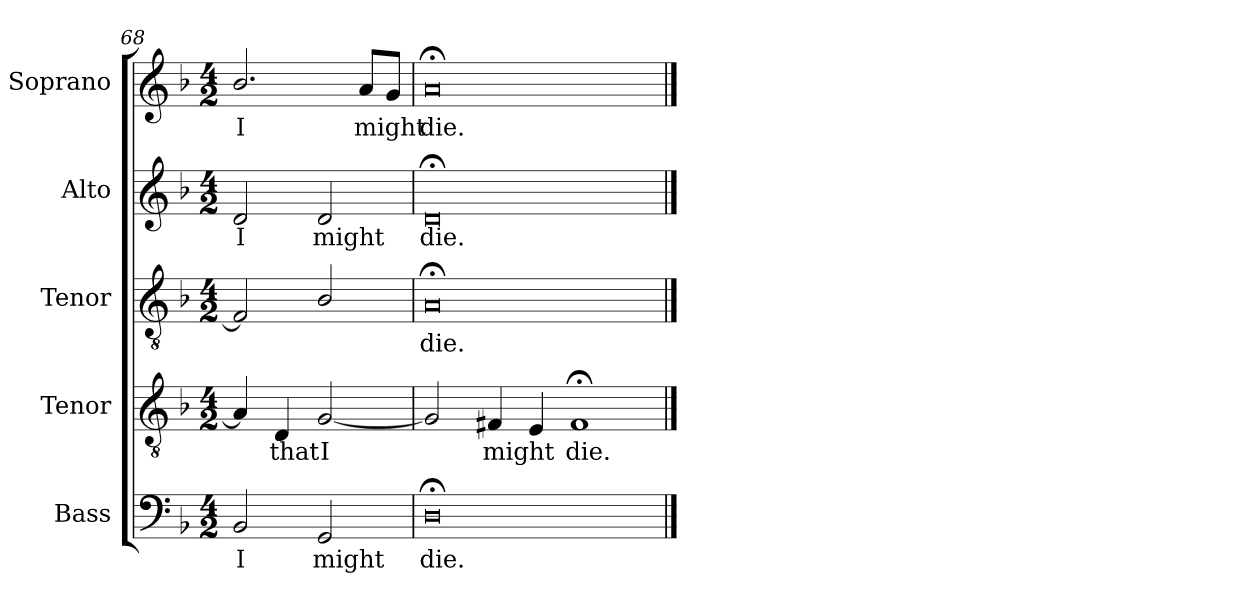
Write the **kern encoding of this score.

**kern	**text	**kern	**text	**kern	**text	**kern	**text	**kern	**text
*part5	*part5	*part4	*part4	*part3	*part3	*part2	*part2	*part1	*part1
*staff5	*staff5	*staff4	*staff4	*staff3	*staff3	*staff2	*staff2	*staff1	*staff1
*I"Bass	*	*I"Tenor	*	*I"Tenor	*	*I"Alto	*	*I"Soprano	*
*I'B.	*	*I'T.	*	*I'T.	*	*I'A.	*	*I'S.	*
*clefF4	*	*clefGv2	*	*clefGv2	*	*clefG2	*	*clefG2	*
*	*	*ITrd7c12	*	*ITrd7c12	*	*	*	*	*
*k[b-]	*	*k[b-]	*	*k[b-]	*	*k[b-]	*	*k[b-]	*
*F:	*	*F:	*	*F:	*	*F:	*	*F:	*
*M4/2	*	*M4/2	*	*M4/2	*	*M4/2	*	*M4/2	*
=68	=68	=68	=68	=68	=68	=68	=68	=68	=68
!	!LO:LY:b:color=#000000	!	!	!	!	!	!	!	!
!	!	!	!	!	!	!	!LO:LY:b:color=#000000	!	!
!	!	!	!	!	!	!	!	!	!LO:LY:b:color=#000000
2BB-i/	I	4AAi/]	.	2FFi/]	.	2di/	I	2.b-i/	I
!	!	!	!LO:LY:b:color=#000000	!	!	!	!	!	!
.	.	4DDi/	that	.	.	.	.	.	.
!	!LO:LY:b:color=#000000	!	!	!	!	!	!	!	!
!	!	!	!LO:LY:b:color=#000000	!	!	!	!	!	!
!	!	!	!	!	!	!	!LO:LY:b:color=#000000	!	!
2GGi/	might	[2GGi/	I	2BB-i/	.	2di/	might	.	.
!	!	!	!	!	!	!	!	!	!LO:LY:b:color=#000000
.	.	.	.	.	.	.	.	8ai/L	might
.	.	.	.	.	.	.	.	8gi/J	.
=69	=69	=69	=69	=69	=69	=69	=69	=69	=69
!	!LO:LY:b:color=#000000	!	!	!	!	!	!	!	!
!	!	!	!	!	!LO:LY:b:color=#000000	!	!	!	!
!	!	!	!	!	!	!	!LO:LY:b:color=#000000	!	!
!	!	!	!	!	!	!	!	!	!LO:LY:b:color=#000000
0D;i	die.	2GGi/]	.	0AA;i	die.	0d;i	die.	0a;i	die.
!	!	!	!LO:LY:b:color=#000000	!	!	!	!	!	!
.	.	4FF#Xi/	might	.	.	.	.	.	.
.	.	4EEi/	.	.	.	.	.	.	.
!	!	!	!LO:LY:b:color=#000000	!	!	!	!	!	!
.	.	1FF#;i	die.	.	.	.	.	.	.
==	==	==	==	==	==	==	==	==	==
*-	*-	*-	*-	*-	*-	*-	*-	*-	*-
